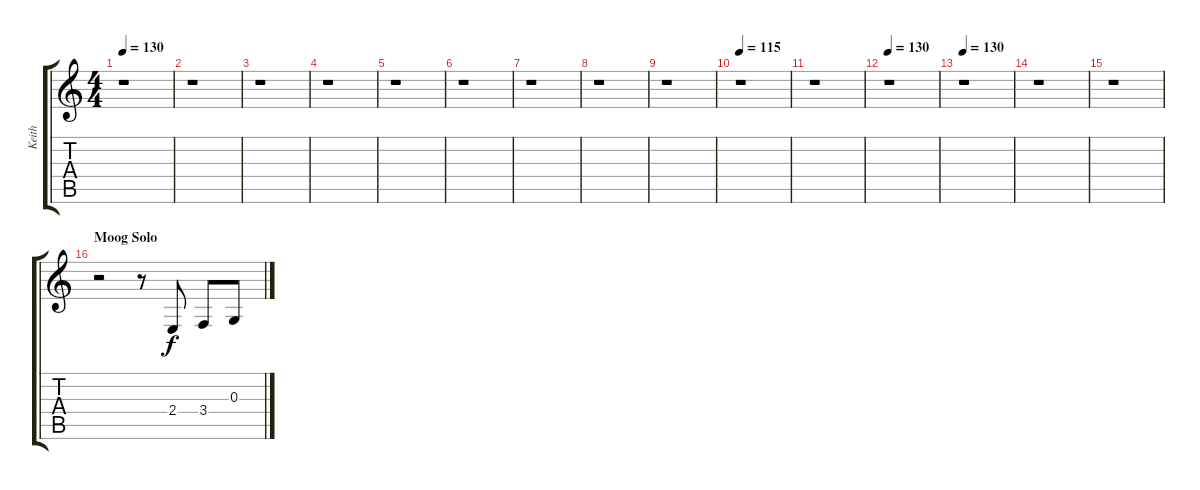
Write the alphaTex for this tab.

\track ("Keith" "Keith") {instrument lead1square}
\staff {score tabs}
\tuning (E4 B3 G3 D3 A2 E2) {hide}
\ts (4 4)
\tempo 130
\clef g2
\ks c
r.1{dy f} |
r.1 |
r.1 |
r.1 |
r.1 |
r.1 |
r.1 |
r.1 |
r.1 |
\tempo 115
r.1 |
r.1 |
\tempo 130
r.1 |
\tempo 130
r.1 |
r.1 |
r.1 |
\section ("" "Moog Solo")
r.2 r.8 2.4.8 3.4.8 0.3.8
